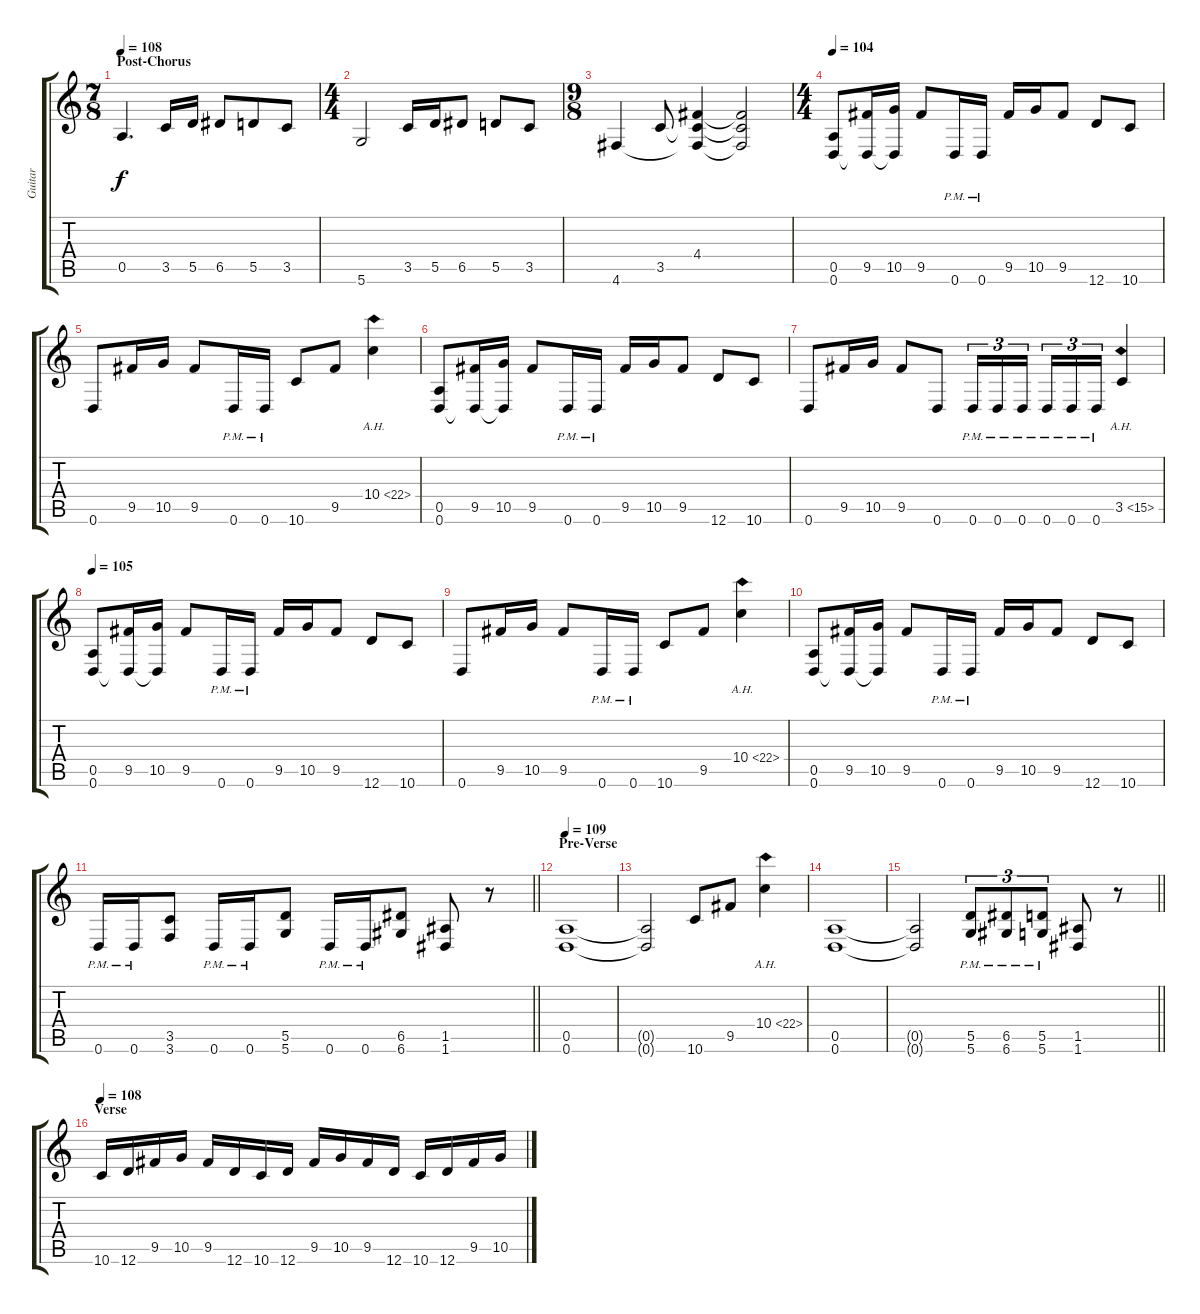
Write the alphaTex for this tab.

\track ("Guitar" "Guitar") {instrument electricguitarjazz}
\staff {score tabs}
\tuning (E4 B3 G3 D3 A2 D2) {hide}
\ts (7 8)
\section ("" "Post-Chorus")
\tempo 108
\clef g2
\ks c
0.5.4{d dy f balance 8} 3.5.16 5.5.16 6.5.8 5.5.8 3.5.8 |
\ts (4 4)
5.6.2 3.5.16 5.5.16 6.5.8 5.5.8 3.5.8 |
\ts (9 8)
4.6.4 3.5.8 (4.4 3.5{t} 4.6{t}).4 (4.4{t} 3.5{t} 4.6{t}).2 |
\ts (4 4)
\tempo 104
(0.5 0.6).8 (9.5 0.6{t}).16 (10.5 0.6{t}).16 9.5.8 0.6{pm}.16 0.6{pm}.16 9.5.16 10.5.16 9.5.8 12.6.8 10.6.8 |
0.6.8 9.5.16 10.5.16 9.5.8 0.6{pm}.16 0.6{pm}.16 10.6.8 9.5.8 10.4{ah 12}.4 |
(0.5 0.6).8 (9.5 0.6{t}).16 (10.5 0.6{t}).16 9.5.8 0.6{pm}.16 0.6{pm}.16 9.5.16 10.5.16 9.5.8 12.6.8 10.6.8 |
0.6.8 9.5.16 10.5.16 9.5.8 0.6.8 0.6{pm}.16{tu (3 2)} 0.6{pm}.16{tu (3 2)} 0.6{pm}.16{tu (3 2) beam splitsecondary} 0.6{pm}.16{tu (3 2)} 0.6{pm}.16{tu (3 2)} 0.6{pm}.16{tu (3 2)} 3.5{ah 12}.4 |
\tempo 105
(0.5 0.6).8 (9.5 0.6{t}).16 (10.5 0.6{t}).16 9.5.8 0.6{pm}.16 0.6{pm}.16 9.5.16 10.5.16 9.5.8 12.6.8 10.6.8 |
0.6.8 9.5.16 10.5.16 9.5.8 0.6{pm}.16 0.6{pm}.16 10.6.8 9.5.8 10.4{ah 12}.4 |
(0.5 0.6).8 (9.5 0.6{t}).16 (10.5 0.6{t}).16 9.5.8 0.6{pm}.16 0.6{pm}.16 9.5.16 10.5.16 9.5.8 12.6.8 10.6.8 |
\barLineRight lightlight
0.6{pm}.16 0.6{pm}.16 (3.5 3.6).8 0.6{pm}.16 0.6{pm}.16 (5.5 5.6).8 0.6{pm}.16 0.6{pm}.16 (6.5 6.6).8 (1.5 1.6).8 r.8 |
\section ("" "Pre-Verse")
\tempo 109
(0.5 0.6).1 |
(0.5{t} 0.6{t}).2 10.6.8 9.5.8 10.4{ah 12}.4 |
(0.5 0.6).1 |
\barLineRight lightlight
(0.5{t} 0.6{t}).2 (5.5{pm} 5.6{pm}).8{tu (3 2)} (6.5{pm} 6.6{pm}).8{tu (3 2)} (5.5{pm} 5.6{pm}).8{tu (3 2)} (1.5 1.6).8 r.8 |
\section ("" "Verse")
\tempo 108
10.6.16 12.6.16 9.5.16 10.5.16 9.5.16 12.6.16 10.6.16 12.6.16 9.5.16 10.5.16 9.5.16 12.6.16 10.6.16 12.6.16 9.5.16 10.5.16
